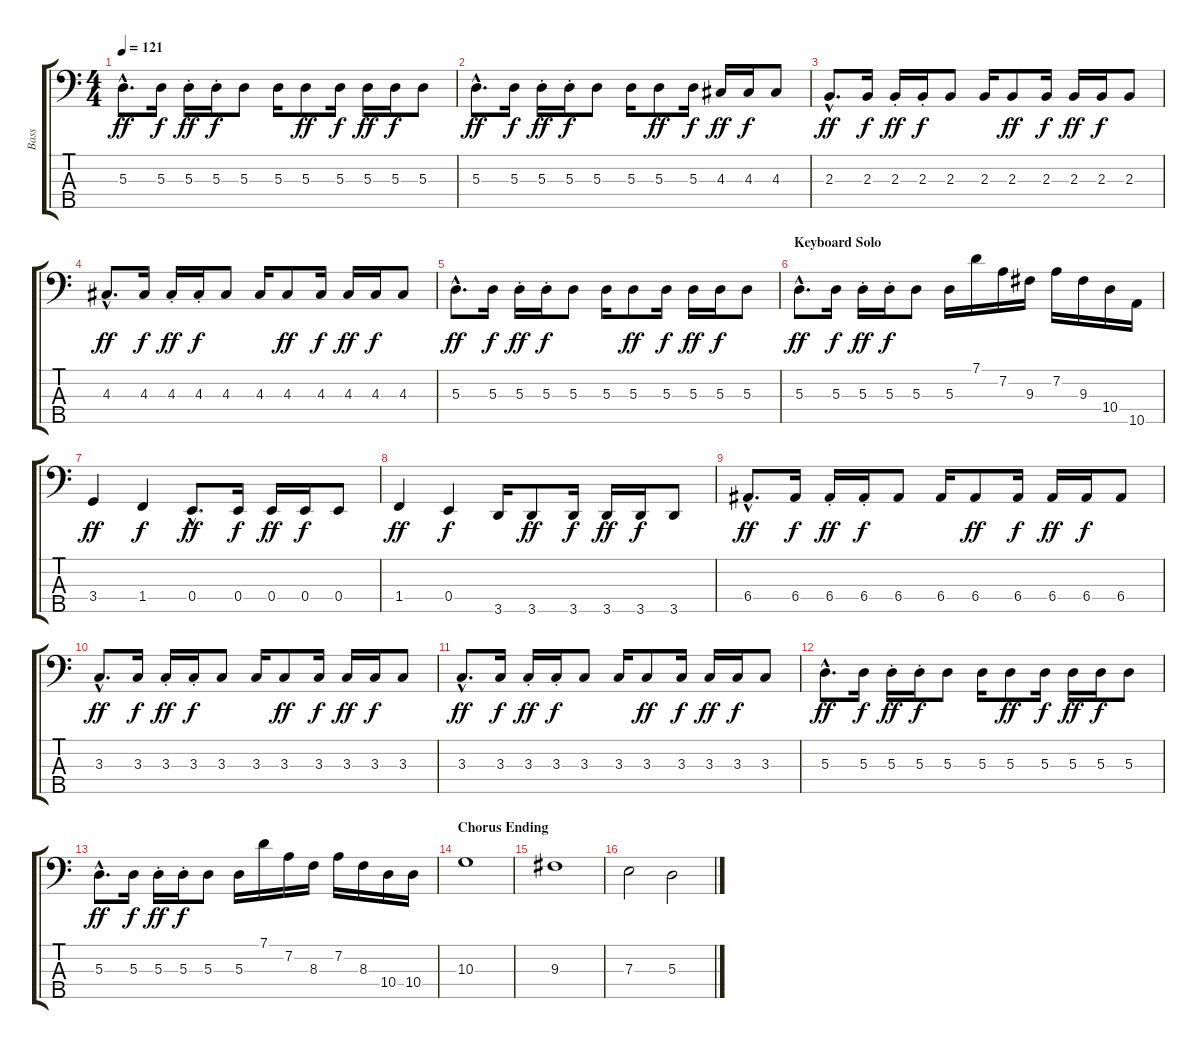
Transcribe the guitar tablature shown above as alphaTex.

\track ("Bass" "Bass") {instrument synthbass2}
\staff {score tabs}
\tuning (G2 D2 A1 E1 B0) {hide}
\ts (4 4)
\tempo 121
\clef f4
\ks c
5.3{hac}.8{d dy ff} 5.3.16{dy f} 5.3{st}.16{dy ff} 5.3{st}.16{dy f} 5.3.8 5.3.16 5.3.8{dy ff} 5.3.16{dy f} 5.3.16{dy ff} 5.3.16{dy f} 5.3.8 |
5.3{hac}.8{d dy ff} 5.3.16{dy f} 5.3{st}.16{dy ff} 5.3{st}.16{dy f} 5.3.8 5.3.16 5.3.8{dy ff} 5.3.16{dy f} 4.3.16{dy ff} 4.3.16{dy f} 4.3.8 |
2.3{hac}.8{d dy ff} 2.3.16{dy f} 2.3{st}.16{dy ff} 2.3{st}.16{dy f} 2.3.8 2.3.16 2.3.8{dy ff} 2.3.16{dy f} 2.3.16{dy ff} 2.3.16{dy f} 2.3.8 |
4.3{hac}.8{d dy ff} 4.3.16{dy f} 4.3{st}.16{dy ff} 4.3{st}.16{dy f} 4.3.8 4.3.16 4.3.8{dy ff} 4.3.16{dy f} 4.3.16{dy ff} 4.3.16{dy f} 4.3.8 |
5.3{hac}.8{d dy ff} 5.3.16{dy f} 5.3{st}.16{dy ff} 5.3{st}.16{dy f} 5.3.8 5.3.16 5.3.8{dy ff} 5.3.16{dy f} 5.3.16{dy ff} 5.3.16{dy f} 5.3.8 |
\section ("" "Keyboard Solo")
5.3{hac}.8{d dy ff} 5.3.16{dy f} 5.3{st}.16{dy ff} 5.3{st}.16{dy f} 5.3.8 5.3.16 7.1.16 7.2.16 9.3.16 7.2.16 9.3.16 10.4.16 10.5.16 |
3.4.4{dy ff} 1.4.4{dy f} 0.4{hac}.8{d dy ff} 0.4.16{dy f} 0.4.16{dy ff} 0.4.16{dy f} 0.4.8 |
1.4.4{dy ff} 0.4.4{dy f} 3.5.16 3.5.8{dy ff} 3.5.16{dy f} 3.5.16{dy ff} 3.5.16{dy f} 3.5.8 |
6.4{hac}.8{d dy ff} 6.4.16{dy f} 6.4{st}.16{dy ff} 6.4{st}.16{dy f} 6.4.8 6.4.16 6.4.8{dy ff} 6.4.16{dy f} 6.4.16{dy ff} 6.4.16{dy f} 6.4.8 |
3.3{hac}.8{d dy ff} 3.3.16{dy f} 3.3{st}.16{dy ff} 3.3{st}.16{dy f} 3.3.8 3.3.16 3.3.8{dy ff} 3.3.16{dy f} 3.3.16{dy ff} 3.3.16{dy f} 3.3.8 |
3.3{hac}.8{d dy ff} 3.3.16{dy f} 3.3{st}.16{dy ff} 3.3{st}.16{dy f} 3.3.8 3.3.16 3.3.8{dy ff} 3.3.16{dy f} 3.3.16{dy ff} 3.3.16{dy f} 3.3.8 |
5.3{hac}.8{d dy ff} 5.3.16{dy f} 5.3{st}.16{dy ff} 5.3{st}.16{dy f} 5.3.8 5.3.16 5.3.8{dy ff} 5.3.16{dy f} 5.3.16{dy ff} 5.3.16{dy f} 5.3.8 |
5.3{hac}.8{d dy ff} 5.3.16{dy f} 5.3{st}.16{dy ff} 5.3{st}.16{dy f} 5.3.8 5.3.16 7.1.16 7.2.16 8.3.16 7.2.16 8.3.16 10.4.16 10.4.16 |
\section ("" "Chorus Ending")
10.3.1 |
9.3.1 |
7.3.2 5.3.2
